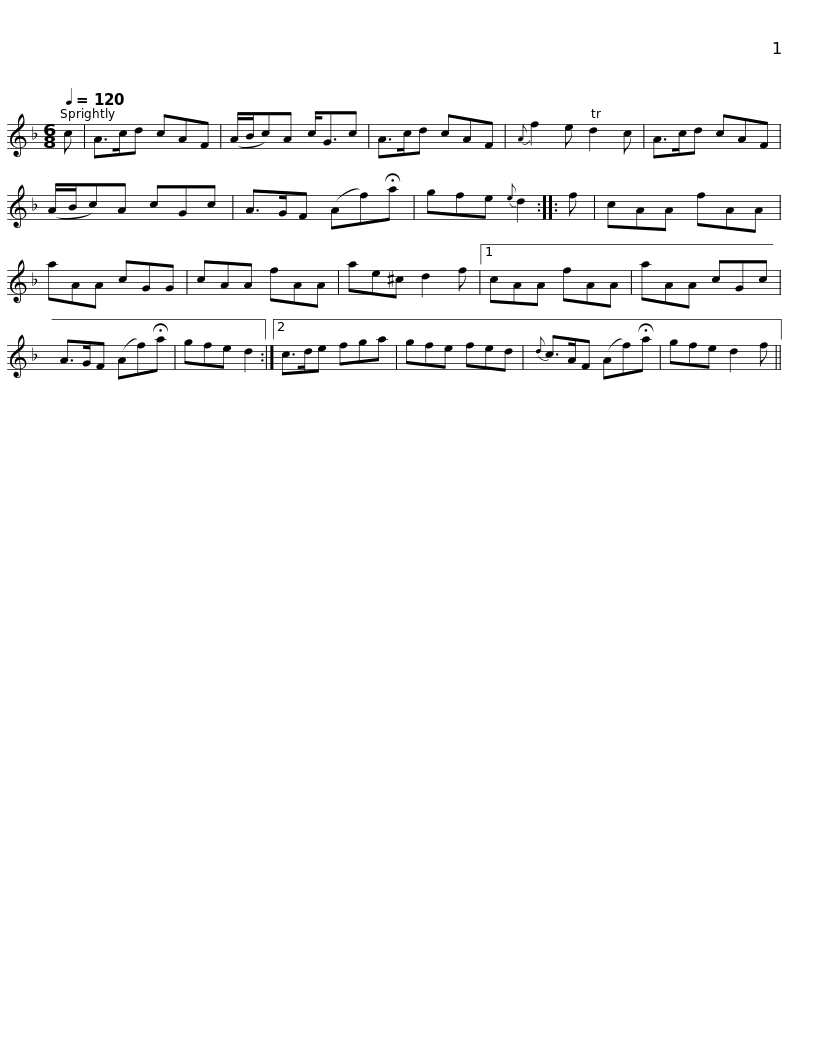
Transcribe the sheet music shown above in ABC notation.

X:1
L:1/8
Q:1/4=120
M:6/8
I:linebreak $
K:Dmin
V:1 treble
V:1
 c | A>cd cAF | (A/B/c)A c<Gc | A>cd cAF |{A} f2 e Td2 c | %5
 A>cd cAF | (A/B/c)A cGc |$ A>GF (Af)!fermata!a | gfe{e} d2 :: f | %10
 cAA fAA | aAA cGG | cAA fAA | ae^c d2 f |1 cAA fAA |$ %15
 aAA cGc | A>GF (Af)!fermata!a | gfe d2 :|2 c>de fga | gfe fed | %20
{d} c>AF (Af)!fermata!a | gfe d2 f || %22
